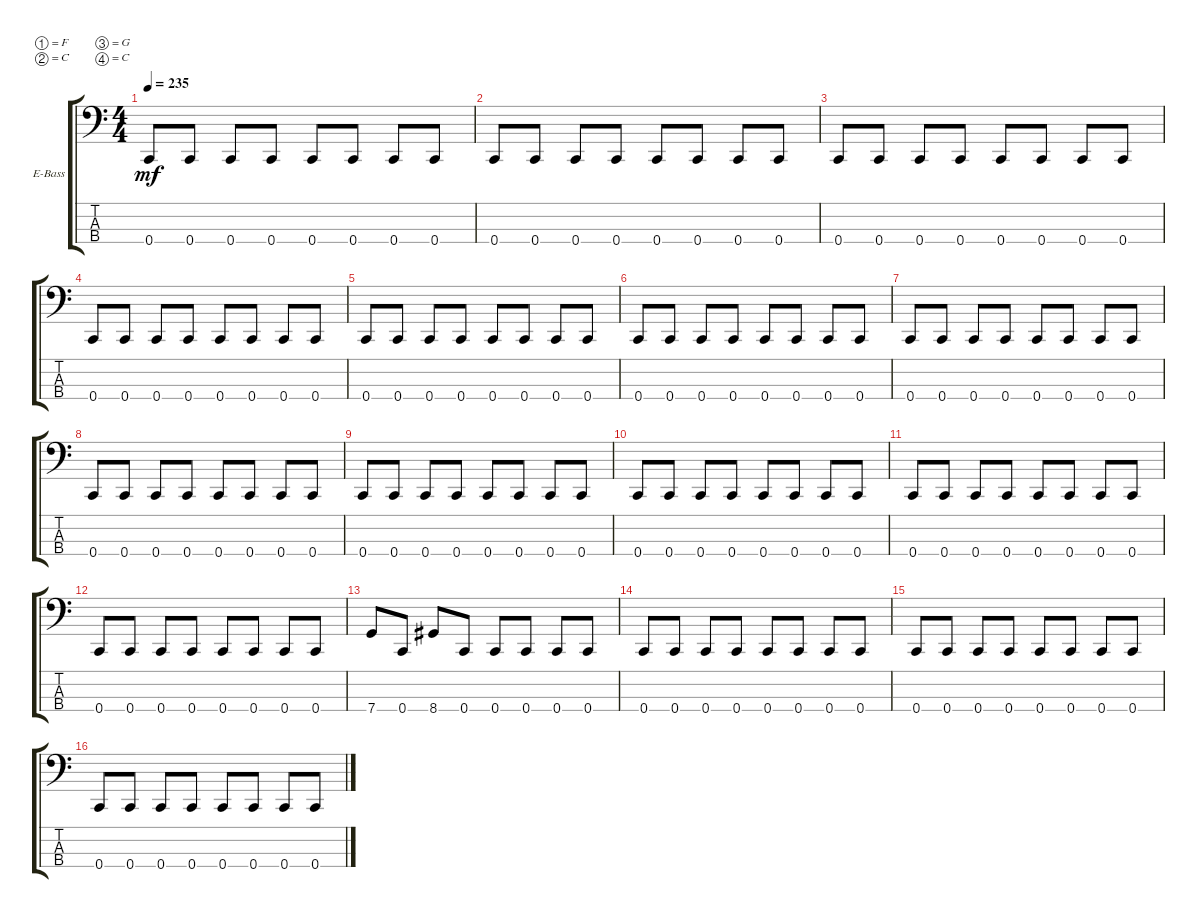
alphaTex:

\defaultSystemsLayout 4
\bracketExtendMode groupsimilarinstruments
\firstSystemTrackNameOrientation horizontal
\otherSystemsTrackNameOrientation horizontal
\track ("Electric Bass" "E-Bass") {instrument electricbassfinger}
\staff {score tabs}
\tuning (F2 C2 G1 C1)
\ts (4 4)
\tempo 235
\clef f4
\scale
0.333333
\ks c
0.4.8{dy mf} 0.4.8 0.4.8 0.4.8 0.4.8 0.4.8 0.4.8 0.4.8 |
\scale
0.333333 0.4.8 0.4.8 0.4.8 0.4.8 0.4.8 0.4.8 0.4.8 0.4.8 |
\scale
0.333333 0.4.8 0.4.8 0.4.8 0.4.8 0.4.8 0.4.8 0.4.8 0.4.8 |
\scale
0.333333 0.4.8 0.4.8 0.4.8 0.4.8 0.4.8 0.4.8 0.4.8 0.4.8 |
\scale
0.333333 0.4.8 0.4.8 0.4.8 0.4.8 0.4.8 0.4.8 0.4.8 0.4.8 |
\scale
0.333333 0.4.8 0.4.8 0.4.8 0.4.8 0.4.8 0.4.8 0.4.8 0.4.8 |
\scale
0.333333 0.4.8 0.4.8 0.4.8 0.4.8 0.4.8 0.4.8 0.4.8 0.4.8 |
\scale
0.333333 0.4.8 0.4.8 0.4.8 0.4.8 0.4.8 0.4.8 0.4.8 0.4.8 |
\scale
0.333333 0.4.8 0.4.8 0.4.8 0.4.8 0.4.8 0.4.8 0.4.8 0.4.8 |
\scale
0.333333 0.4.8 0.4.8 0.4.8 0.4.8 0.4.8 0.4.8 0.4.8 0.4.8 |
\scale
0.333333 0.4.8 0.4.8 0.4.8 0.4.8 0.4.8 0.4.8 0.4.8 0.4.8 |
\scale
0.333333 0.4.8 0.4.8 0.4.8 0.4.8 0.4.8 0.4.8 0.4.8 0.4.8 |
\scale
0.333333 7.4.8 0.4.8 8.4.8 0.4.8 0.4.8 0.4.8 0.4.8 0.4.8 |
\scale
0.333333 0.4.8 0.4.8 0.4.8 0.4.8 0.4.8 0.4.8 0.4.8 0.4.8 |
\scale
0.333333 0.4.8 0.4.8 0.4.8 0.4.8 0.4.8 0.4.8 0.4.8 0.4.8 |
\scale
0.333333 0.4.8 0.4.8 0.4.8 0.4.8 0.4.8 0.4.8 0.4.8 0.4.8
